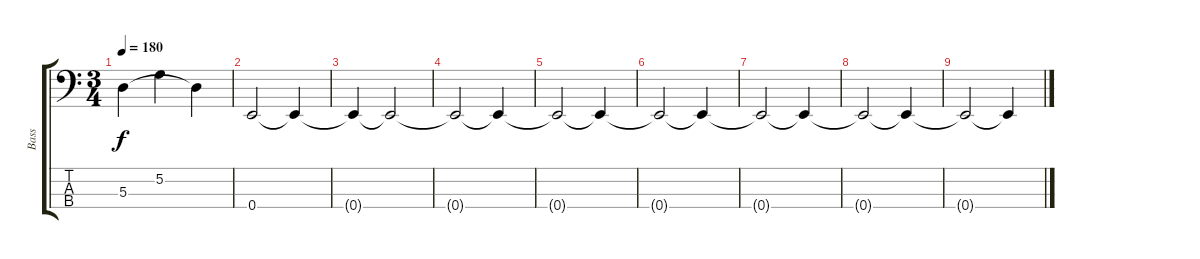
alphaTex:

\track ("Bass" "Bass") {instrument electricbassfinger}
\staff {score tabs}
\tuning (G2 D2 A1 E1) {hide}
\ts (3 4)
\tempo 180
\clef f4
\ks c
5.3.4{dy f} 5.2.4 5.3{t}.4 |
0.4.2 0.4{t}.4 |
0.4{t}.4 0.4{t}.2 |
0.4{t}.2 0.4{t}.4 |
0.4{t}.2 0.4{t}.4 |
0.4{t}.2 0.4{t}.4 |
0.4{t}.2 0.4{t}.4 |
0.4{t}.2 0.4{t}.4 |
0.4{t}.2 0.4{t}.4
